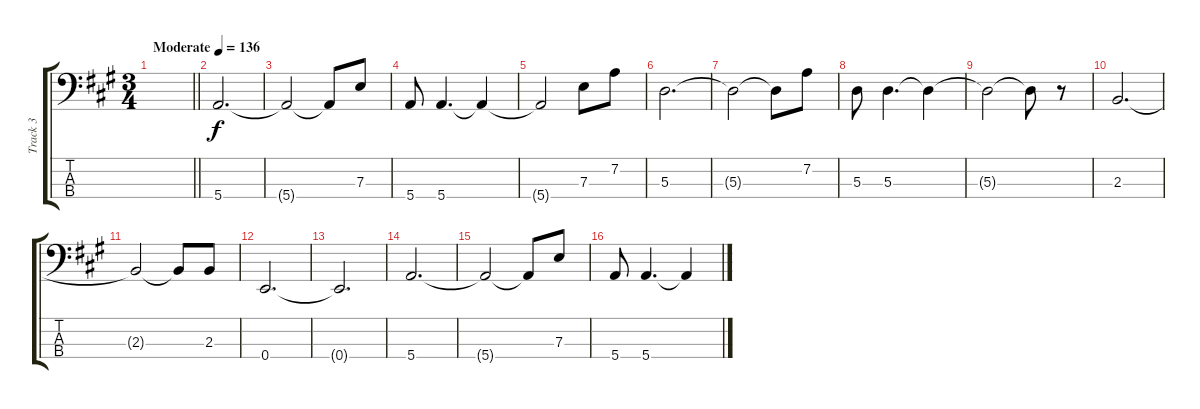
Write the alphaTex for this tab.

\track ("Track 3" "Track 3") {instrument electricbassfinger}
\staff {score tabs}
\tuning (G2 D2 A1 E1) {hide}
\ts (3 4)
\tempo (136 "Moderate")
\clef f4
\barLineRight lightlight
\ks a
|
5.4.2{d} |
5.4{t}.2 5.4{t}.8 7.3.8 |
5.4.8 5.4.4{d} 5.4{t}.4 |
5.4{t}.2 7.3.8 7.2.8 |
5.3.2{d} |
5.3{t}.2 5.3{t}.8 7.2.8 |
5.3.8 5.3.4{d} 5.3{t}.4 |
5.3{t}.2 5.3{t}.8 r.8 |
2.3.2{d} |
2.3{t}.2 2.3{t}.8 2.3.8 |
0.4.2{d} |
0.4{t}.2{d} |
5.4.2{d} |
5.4{t}.2 5.4{t}.8 7.3.8 |
5.4.8 5.4.4{d} 5.4{t}.4
